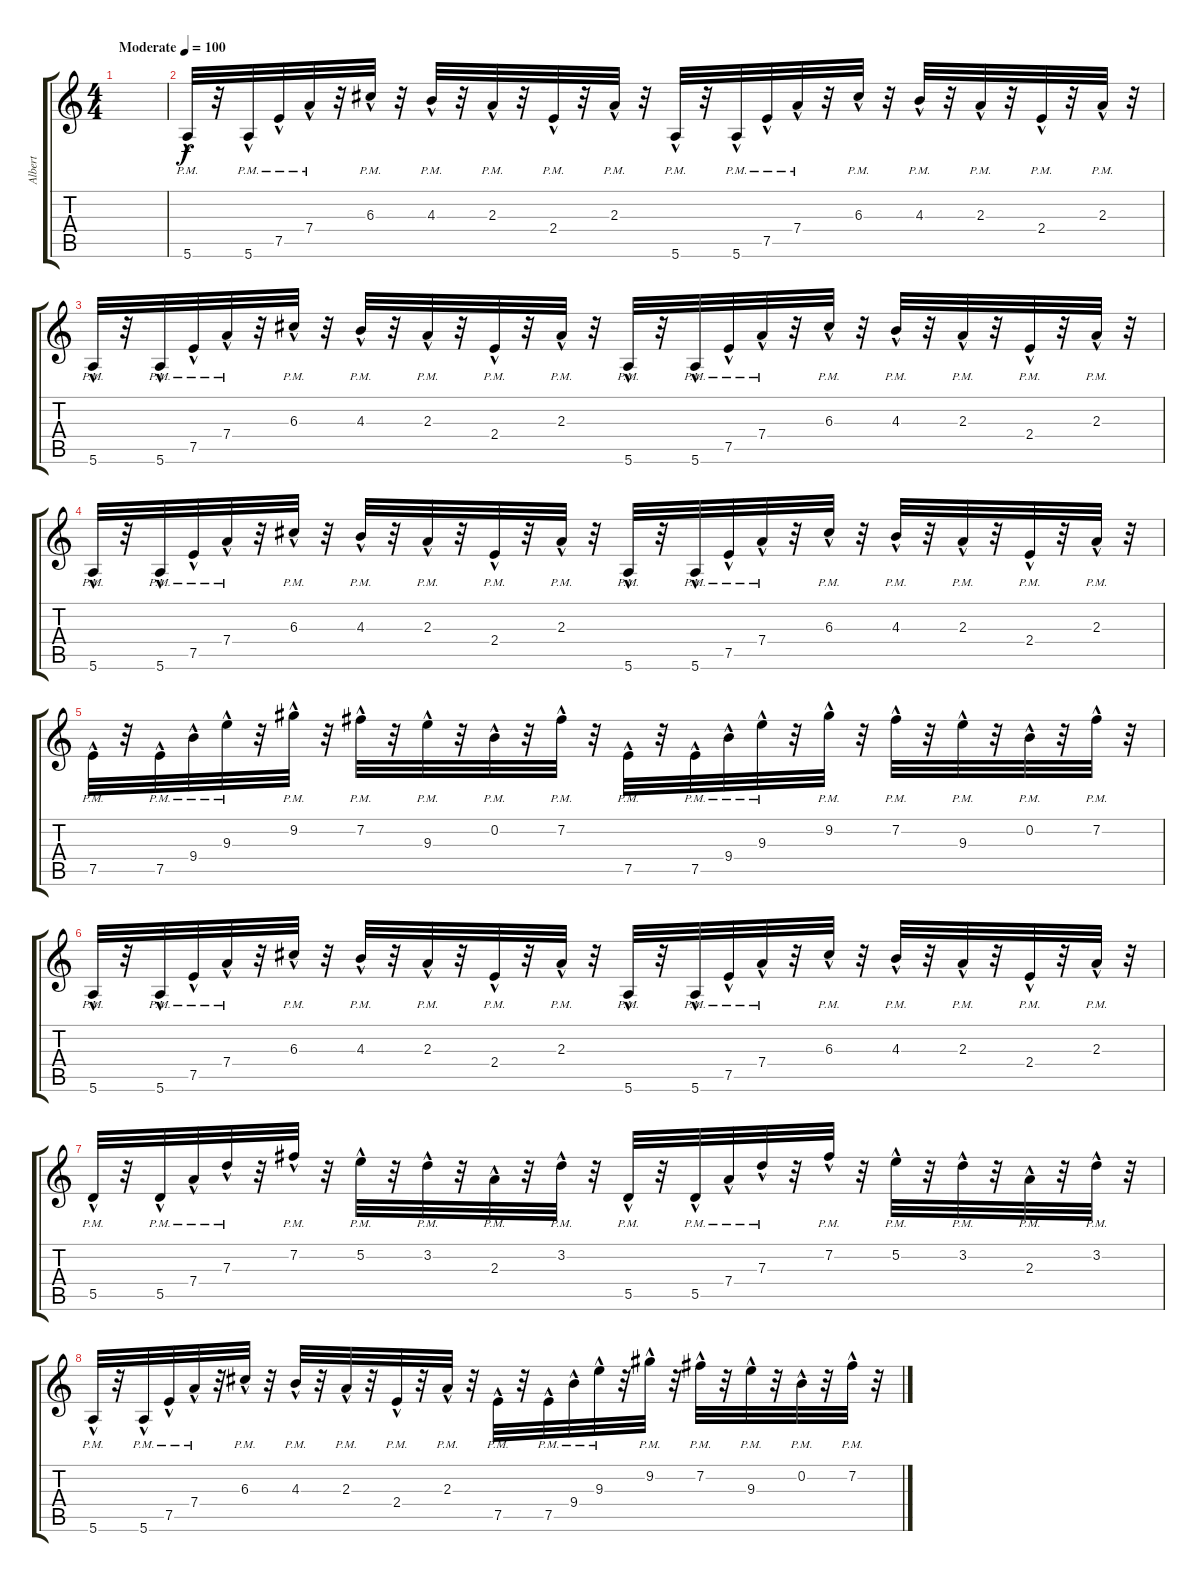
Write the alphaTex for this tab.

\track ("Albert" "Albert") {instrument acousticguitarsteel}
\staff {score tabs}
\tuning (E4 B3 G3 D3 A2 E2) {hide}
\ts (4 4)
\tempo (100 "Moderate")
\clef g2
\ks c
|
5.6{hac pm}.32 r.32 5.6{hac pm}.32 7.5{hac pm}.32 7.4{hac pm}.32 r.32 6.3{hac pm}.32 r.32 4.3{hac pm}.32 r.32 2.3{hac pm}.32 r.32 2.4{hac pm}.32 r.32 2.3{hac pm}.32 r.32 5.6{hac pm}.32 r.32 5.6{hac pm}.32 7.5{hac pm}.32 7.4{hac pm}.32 r.32 6.3{hac pm}.32 r.32 4.3{hac pm}.32 r.32 2.3{hac pm}.32 r.32 2.4{hac pm}.32 r.32 2.3{hac pm}.32 r.32 |
5.6{hac pm}.32 r.32 5.6{hac pm}.32 7.5{hac pm}.32 7.4{hac pm}.32 r.32 6.3{hac pm}.32 r.32 4.3{hac pm}.32 r.32 2.3{hac pm}.32 r.32 2.4{hac pm}.32 r.32 2.3{hac pm}.32 r.32 5.6{hac pm}.32 r.32 5.6{hac pm}.32 7.5{hac pm}.32 7.4{hac pm}.32 r.32 6.3{hac pm}.32 r.32 4.3{hac pm}.32 r.32 2.3{hac pm}.32 r.32 2.4{hac pm}.32 r.32 2.3{hac pm}.32 r.32 |
5.6{hac pm}.32 r.32 5.6{hac pm}.32 7.5{hac pm}.32 7.4{hac pm}.32 r.32 6.3{hac pm}.32 r.32 4.3{hac pm}.32 r.32 2.3{hac pm}.32 r.32 2.4{hac pm}.32 r.32 2.3{hac pm}.32 r.32 5.6{hac pm}.32 r.32 5.6{hac pm}.32 7.5{hac pm}.32 7.4{hac pm}.32 r.32 6.3{hac pm}.32 r.32 4.3{hac pm}.32 r.32 2.3{hac pm}.32 r.32 2.4{hac pm}.32 r.32 2.3{hac pm}.32 r.32 |
7.5{hac pm}.32 r.32 7.5{hac pm}.32 9.4{hac pm}.32 9.3{hac pm}.32 r.32 9.2{hac pm}.32 r.32 7.2{hac pm}.32 r.32 9.3{hac pm}.32 r.32 0.2{hac pm}.32 r.32 7.2{hac pm}.32 r.32 7.5{hac pm}.32 r.32 7.5{hac pm}.32 9.4{hac pm}.32 9.3{hac pm}.32 r.32 9.2{hac pm}.32 r.32 7.2{hac pm}.32 r.32 9.3{hac pm}.32 r.32 0.2{hac pm}.32 r.32 7.2{hac pm}.32 r.32 |
5.6{hac pm}.32 r.32 5.6{hac pm}.32 7.5{hac pm}.32 7.4{hac pm}.32 r.32 6.3{hac pm}.32 r.32 4.3{hac pm}.32 r.32 2.3{hac pm}.32 r.32 2.4{hac pm}.32 r.32 2.3{hac pm}.32 r.32 5.6{hac pm}.32 r.32 5.6{hac pm}.32 7.5{hac pm}.32 7.4{hac pm}.32 r.32 6.3{hac pm}.32 r.32 4.3{hac pm}.32 r.32 2.3{hac pm}.32 r.32 2.4{hac pm}.32 r.32 2.3{hac pm}.32 r.32 |
5.5{hac pm}.32 r.32 5.5{hac pm}.32 7.4{hac pm}.32 7.3{hac pm}.32 r.32 7.2{hac pm}.32 r.32 5.2{hac pm}.32 r.32 3.2{hac pm}.32 r.32 2.3{hac pm}.32 r.32 3.2{hac pm}.32 r.32 5.5{hac pm}.32 r.32 5.5{hac pm}.32 7.4{hac pm}.32 7.3{hac pm}.32 r.32 7.2{hac pm}.32 r.32 5.2{hac pm}.32 r.32 3.2{hac pm}.32 r.32 2.3{hac pm}.32 r.32 3.2{hac pm}.32 r.32 |
5.6{hac pm}.32 r.32 5.6{hac pm}.32 7.5{hac pm}.32 7.4{hac pm}.32 r.32 6.3{hac pm}.32 r.32 4.3{hac pm}.32 r.32 2.3{hac pm}.32 r.32 2.4{hac pm}.32 r.32 2.3{hac pm}.32 r.32 7.5{hac pm}.32 r.32 7.5{hac pm}.32 9.4{hac pm}.32 9.3{hac pm}.32 r.32 9.2{hac pm}.32 r.32 7.2{hac pm}.32 r.32 9.3{hac pm}.32 r.32 0.2{hac pm}.32 r.32 7.2{hac pm}.32 r.32
